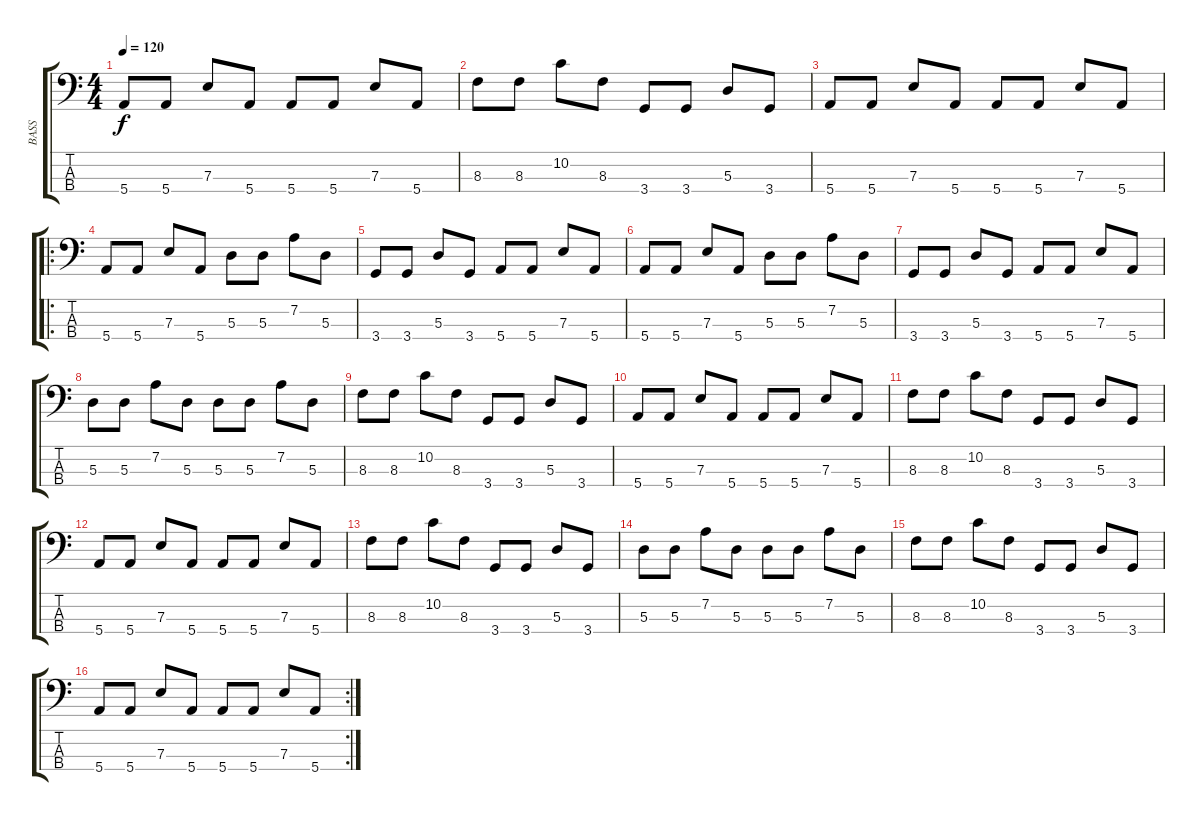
\track ("BASS" "BASS") {instrument acousticbass}
\staff {score tabs}
\tuning (G2 D2 A1 E1) {hide}
\ts (4 4)
\tempo 120
\clef f4
\ks c
5.4.8{dy f} 5.4.8 7.3.8 5.4.8 5.4.8 5.4.8 7.3.8 5.4.8 |
8.3.8 8.3.8 10.2.8 8.3.8 3.4.8 3.4.8 5.3.8 3.4.8 |
5.4.8 5.4.8 7.3.8 5.4.8 5.4.8 5.4.8 7.3.8 5.4.8 |
\ro
5.4.8 5.4.8 7.3.8 5.4.8 5.3.8 5.3.8 7.2.8 5.3.8 |
3.4.8 3.4.8 5.3.8 3.4.8 5.4.8 5.4.8 7.3.8 5.4.8 |
5.4.8 5.4.8 7.3.8 5.4.8 5.3.8 5.3.8 7.2.8 5.3.8 |
3.4.8 3.4.8 5.3.8 3.4.8 5.4.8 5.4.8 7.3.8 5.4.8 |
5.3.8 5.3.8 7.2.8 5.3.8 5.3.8 5.3.8 7.2.8 5.3.8 |
8.3.8 8.3.8 10.2.8 8.3.8 3.4.8 3.4.8 5.3.8 3.4.8 |
5.4.8 5.4.8 7.3.8 5.4.8 5.4.8 5.4.8 7.3.8 5.4.8 |
8.3.8 8.3.8 10.2.8 8.3.8 3.4.8 3.4.8 5.3.8 3.4.8 |
5.4.8 5.4.8 7.3.8 5.4.8 5.4.8 5.4.8 7.3.8 5.4.8 |
8.3.8 8.3.8 10.2.8 8.3.8 3.4.8 3.4.8 5.3.8 3.4.8 |
5.3.8 5.3.8 7.2.8 5.3.8 5.3.8 5.3.8 7.2.8 5.3.8 |
8.3.8 8.3.8 10.2.8 8.3.8 3.4.8 3.4.8 5.3.8 3.4.8 |
\rc 2
5.4.8 5.4.8 7.3.8 5.4.8 5.4.8 5.4.8 7.3.8 5.4.8
